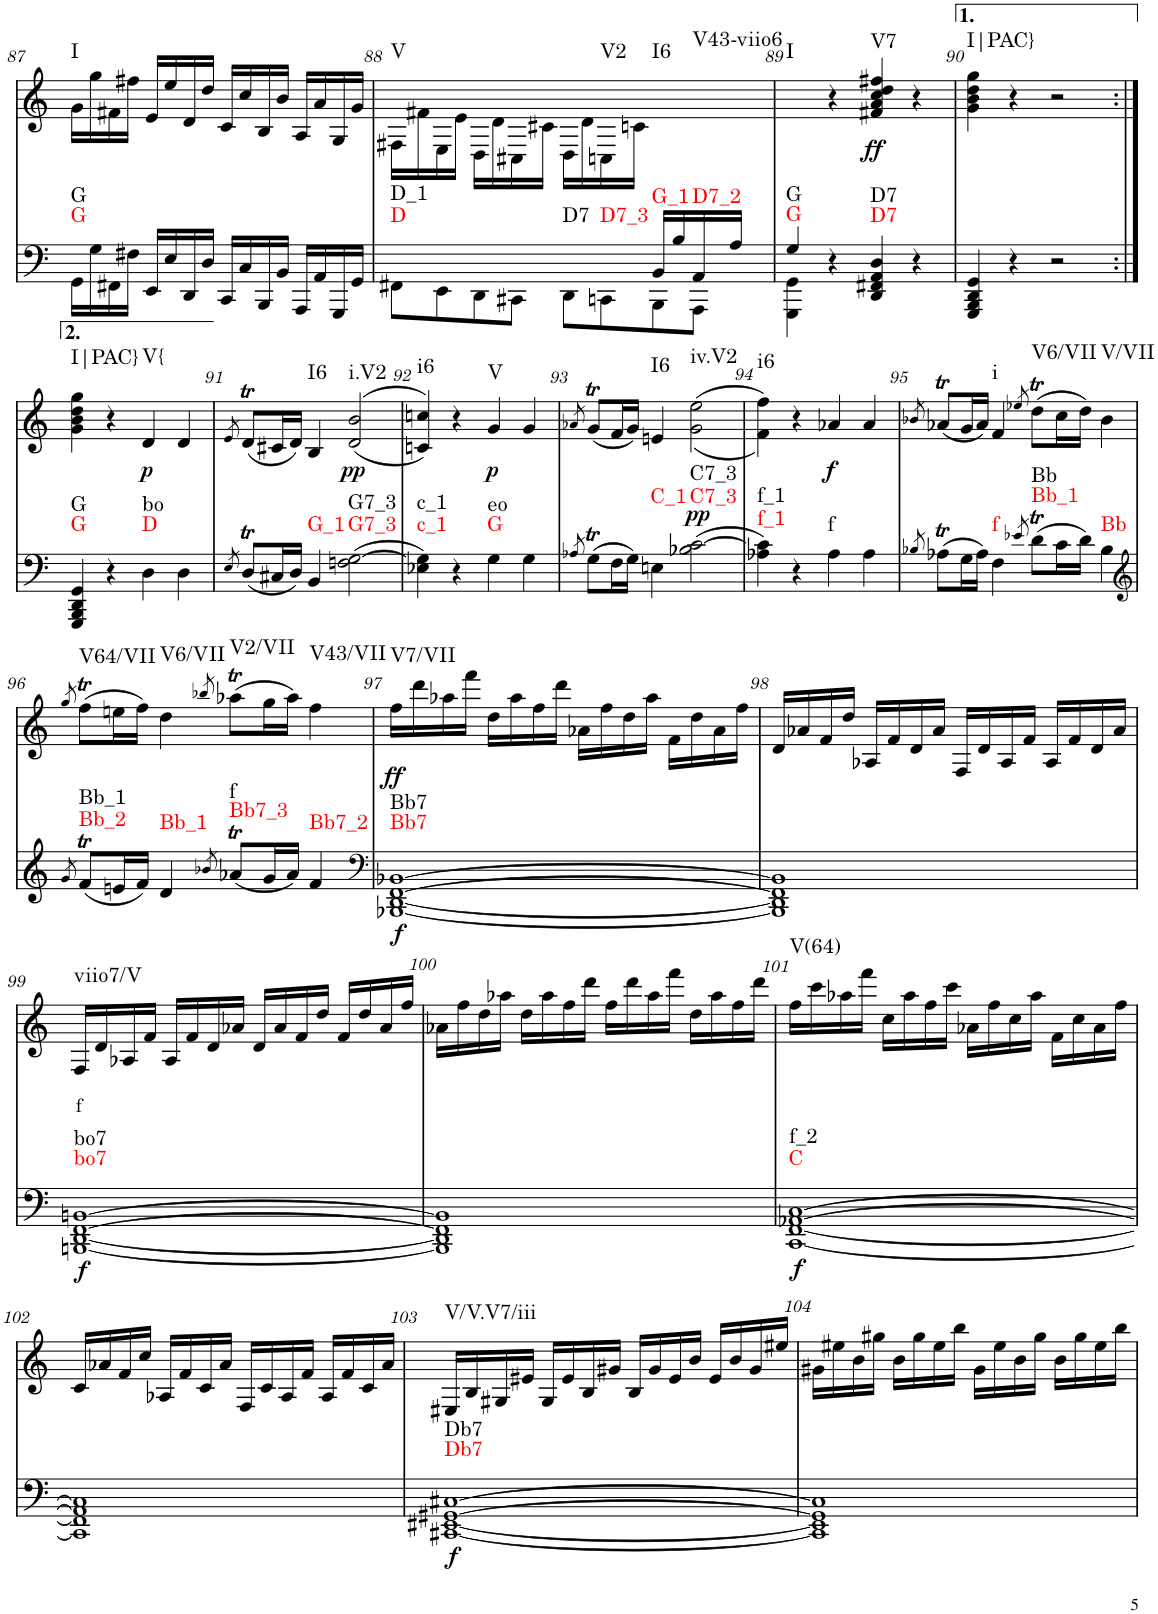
**kern	**dynam	**kern	**text	**dynam	**harte
*part2	*part2	*part1	*part1	*part1	*part1
*staff2	*staff2	*staff1	*staff1	*staff1	*
*I"piano	*	*I"piano	*	*	*
*I'Pno	*	*I'Pno	*	*	*
!!LO:PB:g=z
*clefF4	*	*clefG2	*	*	*
*k[]	*	*k[]	*	*	*
*M4/4	*	*M4/4	*	*	*
=87	=87	=87	=87	=87	=87
!	!	!	!	!	!LO:H:kt=I
16GG\LL	.	16g\LL	.	.	N
16G\	.	16gg\	.	.	.
16FF#X\	.	16f#X\	.	.	.
16F#X\JJ	.	16ff#X\JJ	.	.	.
16EE/LL	.	16e/LL	.	.	.
16E/	.	16ee/	.	.	.
16DD/	.	16d/	.	.	.
16D/JJ	.	16dd/JJ	.	.	.
16CC/LL	.	16c/LL	.	.	.
16C/	.	16cc/	.	.	.
16BBB/	.	16B/	.	.	.
16BB/JJ	.	16b/JJ	.	.	.
16AAA/LL	.	16A/LL	.	.	.
16AA/	.	16a/	.	.	.
16GGG/	.	16G/	.	.	.
16GG/JJ	.	16g/JJ	.	.	.
=88	=88	=88	=88	=88	=88
*^	*	*	*	*	*
!	!	!	!	!	!	!LO:H:kt=V
4ryy	8FF#X\L	.	16F#X\LL	.	.	N
.	.	.	16f#X\	.	.	.
.	8EE\	.	16E\	.	.	.
.	.	.	16e\JJ	.	.	.
4ryy	8DD\	.	16D\LL	.	.	.
.	.	.	16d\	.	.	.
.	8CC#X\J	.	16C#X\	.	.	.
.	.	.	16c#X\JJ	.	.	.
4ryy	8DD\L	.	16D\LL	.	.	.
.	.	.	16d\	.	.	.
!	!	!	!	!	!	!LO:H:kt=V2
.	8CCn\	.	16Cn\	.	.	N
.	.	.	16cn\JJ	.	.	.
!	!	!	!	!	!	!LO:H:kt=I6
16BB/LL	8BBB\	.	8ryy	.	.	N
16B/	.	.	.	.	.	.
!	!	!	!	!	!	!LO:H:kt=V43-viio6
16AA/	8AAA\J	.	8ryy	.	.	N
16A/JJ	.	.	.	.	.	.
=89	=89	=89	=89	=89	=89	=89
!	!	!	!	!	!	!LO:H:kt=I
4G/	4GGG\ 4GG\	.	4ryy	.	.	N
4r	2.ryy	.	4r	.	.	.
!	!	!	!	!	!LO:DY:b	!LO:H:kt=V7
4DD/ 4FF#X/ 4AA/ 4D/	.	.	4f#X/ 4a/ 4cc/ 4dd/ 4ff#X/	.	ff	N
4r	.	.	4r	.	.	.
*v	*v	*	*	*	*	*
=90	=90	=90	=90	=90	=90
!	!	!	!	!	!LO:H:kt=I|PAC}
4GGG/ 4BBB/ 4DD/ 4GG/	.	4g\ 4b\ 4dd\ 4gg\	.	.	N
4r	.	4r	.	.	.
2r	.	2r	.	.	.
!!LO:LB:g=z
=90X1:|!	=90X1:|!	=90X1:|!	=90X1:|!	=90X1:|!	=90X1:|!
!	!	!	!	!	!LO:H:kt=I|PAC}
4GGG/ 4BBB/ 4DD/ 4GG/	.	4g\ 4b\ 4dd\ 4gg\	.	.	N
4r	.	4r	.	.	.
!	!	!	!	!LO:DY:b	!LO:H:kt=V{
4D\	.	4d/	.	p	N
4D\	.	4d/	.	.	.
=91	=91	=91	=91	=91	=91
8qE/	.	8qe/	.	.	.
(8DT/L	.	(8dT/L	.	.	.
16C#X/L	.	16c#X/L	.	.	.
16D/JJ)	.	16d/JJ)	.	.	.
!	!	!	!	!	!LO:H:kt=I6
4BB/	.	4B/	.	.	N
!	!	!	!	!LO:DY:b	!LO:H:kt=i.V2
(2Fn\ [2G\	.	((>2d/ 2b/	.	pp	N
=92	=92	=92	=92	=92	=92
!	!	!	!	!	!LO:H:kt=i6
4E-X\ 4G\])	.	4cn/ 4ccn/))	.	.	N
4r	.	4r	.	.	.
!	!	!	!	!LO:DY:b	!LO:H:kt=V
4G\	.	4g/	.	p	N
4G\	.	4g/	.	.	.
=93	=93	=93	=93	=93	=93
8qA-X/	.	8qa-X/	.	.	.
(8GT\L	.	(8gT/L	.	.	.
16F\L	.	16f/L	.	.	.
16G\JJ)	.	16g/JJ)	.	.	.
!	!	!	!	!	!LO:H:kt=I6
4En\	.	4en/	.	.	N
!	!LO:DY:a	!	!	!	!LO:H:kt=iv.V2
(2B-X\ [2c\	pp	(<(2g\ 2ee\	.	.	N
=94	=94	=94	=94	=94	=94
!	!	!	!	!	!LO:H:kt=i6
4A-X\ 4c\])	.	4f\ 4ff\))	.	.	N
4r	.	4r	.	.	.
!	!	!	!	!LO:DY:b	!
4A-\	.	4a-X/	.	f	.
4A-\	.	4a-/	.	.	.
=95	=95	=95	=95	=95	=95
8qB-X/	.	8qb-X/	.	.	.
(8A-XT\L	.	(8a-XT/L	.	.	.
16G\L	.	16g/L	.	.	.
16A-\JJ)	.	16a-/JJ)	.	.	.
!	!	!	!	!	!LO:H:kt=i
4F\	.	4f/	.	.	N
8qe-X/	.	8qee-X/	.	.	.
!	!	!	!	!	!LO:H:kt=V6/VII
(8dT\L	.	(8ddT\L	.	.	N
16c\L	.	16cc\L	.	.	.
16d\JJ)	.	16dd\JJ)	.	.	.
!	!	!	!	!	!LO:H:kt=V/VII
4B-\	.	4b-\	.	.	N
!!LO:LB:g=z
=96	=96	=96	=96	=96	=96
*clefG2	*	*	*	*	*
8qg/	.	8qgg/	.	.	.
!	!	!	!	!	!LO:H:kt=V64/VII
(8fT/L	.	(8ffT\L	.	.	N
16en/L	.	16een\L	.	.	.
16f/JJ)	.	16ff\JJ)	.	.	.
!	!	!	!	!	!LO:H:kt=V6/VII
4d/	.	4dd\	.	.	N
8qb-X/	.	8qbb-X/	.	.	.
!	!	!	!	!	!LO:H:kt=V2/VII
(8a-XT/L	.	(8aa-XT\L	.	.	N
16g/L	.	16gg\L	.	.	.
16a-/JJ)	.	16aa-\JJ)	.	.	.
!	!	!	!	!	!LO:H:kt=V43/VII
4f/	.	4ff\	.	.	N
=97	=97	=97	=97	=97	=97
*clefF4	*	*	*	*	*
!	!LO:DY:b	!	!	!LO:DY:b	!LO:H:kt=V7/VII
[1BBB-X [1DD [1FF [1BB-X	f	16ff\LL	.	ff	N
.	.	16ddd\	.	.	.
.	.	16aa-X\	.	.	.
.	.	16fff\JJ	.	.	.
.	.	16dd\LL	.	.	.
.	.	16aa-\	.	.	.
.	.	16ff\	.	.	.
.	.	16ddd\JJ	.	.	.
.	.	16a-X\LL	.	.	.
.	.	16ff\	.	.	.
.	.	16dd\	.	.	.
.	.	16aa-\JJ	.	.	.
.	.	16f\LL	.	.	.
.	.	16dd\	.	.	.
.	.	16a-\	.	.	.
.	.	16ff\JJ	.	.	.
=98	=98	=98	=98	=98	=98
1BBB-] 1DD] 1FF] 1BB-]	.	16d/LL	.	.	.
.	.	16a-X/	.	.	.
.	.	16f/	.	.	.
.	.	16dd/JJ	.	.	.
.	.	16A-X/LL	.	.	.
.	.	16f/	.	.	.
.	.	16d/	.	.	.
.	.	16a-/JJ	.	.	.
.	.	16F/LL	.	.	.
.	.	16d/	.	.	.
.	.	16A-/	.	.	.
.	.	16f/JJ	.	.	.
.	.	16A-/LL	.	.	.
.	.	16f/	.	.	.
.	.	16d/	.	.	.
.	.	16a-/JJ	.	.	.
!!LO:LB:g=z
=99	=99	=99	=99	=99	=99
!	!LO:DY:b	!	!LO:LY:b	!	!LO:H:kt=viio7/V
[1BBBn [1DD [1FF [1BBn	f	16F/LL	f	.	N
.	.	16d/	.	.	.
.	.	16A-X/	.	.	.
.	.	16f/JJ	.	.	.
.	.	16A-/LL	.	.	.
.	.	16f/	.	.	.
.	.	16d/	.	.	.
.	.	16a-X/JJ	.	.	.
.	.	16d/LL	.	.	.
.	.	16a-/	.	.	.
.	.	16f/	.	.	.
.	.	16dd/JJ	.	.	.
.	.	16f/LL	.	.	.
.	.	16dd/	.	.	.
.	.	16a-/	.	.	.
.	.	16ff/JJ	.	.	.
=100	=100	=100	=100	=100	=100
1BBB] 1DD] 1FF] 1BB]	.	16a-X\LL	.	.	.
.	.	16ff\	.	.	.
.	.	16dd\	.	.	.
.	.	16aa-X\JJ	.	.	.
.	.	16dd\LL	.	.	.
.	.	16aa-\	.	.	.
.	.	16ff\	.	.	.
.	.	16ddd\JJ	.	.	.
.	.	16ff\LL	.	.	.
.	.	16ddd\	.	.	.
.	.	16aa-\	.	.	.
.	.	16fff\JJ	.	.	.
.	.	16dd\LL	.	.	.
.	.	16aa-\	.	.	.
.	.	16ff\	.	.	.
.	.	16ddd\JJ	.	.	.
=101	=101	=101	=101	=101	=101
!	!LO:DY:b	!	!	!	!LO:H:kt=V(64)
[1CC [1FF [1AA-X [1C	f	16ff\LL	.	.	N
.	.	16ccc\	.	.	.
.	.	16aa-X\	.	.	.
.	.	16fff\JJ	.	.	.
.	.	16cc\LL	.	.	.
.	.	16aa-\	.	.	.
.	.	16ff\	.	.	.
.	.	16ccc\JJ	.	.	.
.	.	16a-X\LL	.	.	.
.	.	16ff\	.	.	.
.	.	16cc\	.	.	.
.	.	16aa-\JJ	.	.	.
.	.	16f\LL	.	.	.
.	.	16cc\	.	.	.
.	.	16a-\	.	.	.
.	.	16ff\JJ	.	.	.
!!LO:LB:g=z
=102	=102	=102	=102	=102	=102
1CC] 1FF] 1AA-] 1C]	.	16c/LL	.	.	.
.	.	16a-X/	.	.	.
.	.	16f/	.	.	.
.	.	16cc/JJ	.	.	.
.	.	16A-X/LL	.	.	.
.	.	16f/	.	.	.
.	.	16c/	.	.	.
.	.	16a-/JJ	.	.	.
.	.	16F/LL	.	.	.
.	.	16c/	.	.	.
.	.	16A-/	.	.	.
.	.	16f/JJ	.	.	.
.	.	16A-/LL	.	.	.
.	.	16f/	.	.	.
.	.	16c/	.	.	.
.	.	16a-/JJ	.	.	.
=103	=103	=103	=103	=103	=103
!	!LO:DY:b	!	!	!	!LO:H:kt=V/V.V7/iii
[1CC#X [1EE#X [1GG#X [1C#X	f	16E#X/LL	.	.	N
.	.	16B/	.	.	.
.	.	16G#X/	.	.	.
.	.	16e#X/JJ	.	.	.
.	.	16G#/LL	.	.	.
.	.	16e#/	.	.	.
.	.	16B/	.	.	.
.	.	16g#X/JJ	.	.	.
.	.	16B/LL	.	.	.
.	.	16g#/	.	.	.
.	.	16e#/	.	.	.
.	.	16b/JJ	.	.	.
.	.	16e#/LL	.	.	.
.	.	16b/	.	.	.
.	.	16g#/	.	.	.
.	.	16ee#X/JJ	.	.	.
=104	=104	=104	=104	=104	=104
1CC#] 1EE#] 1GG#] 1C#]	.	16g#X\LL	.	.	.
.	.	16ee#X\	.	.	.
.	.	16b\	.	.	.
.	.	16gg#X\JJ	.	.	.
.	.	16b\LL	.	.	.
.	.	16gg#\	.	.	.
.	.	16ee#\	.	.	.
.	.	16bb\JJ	.	.	.
.	.	16g#\LL	.	.	.
.	.	16ee#\	.	.	.
.	.	16b\	.	.	.
.	.	16gg#\JJ	.	.	.
.	.	16b\LL	.	.	.
.	.	16gg#\	.	.	.
.	.	16ee#\	.	.	.
.	.	16bb\JJ	.	.	.
=	=	=	=	=	=
*-	*-	*-	*-	*-	*-
